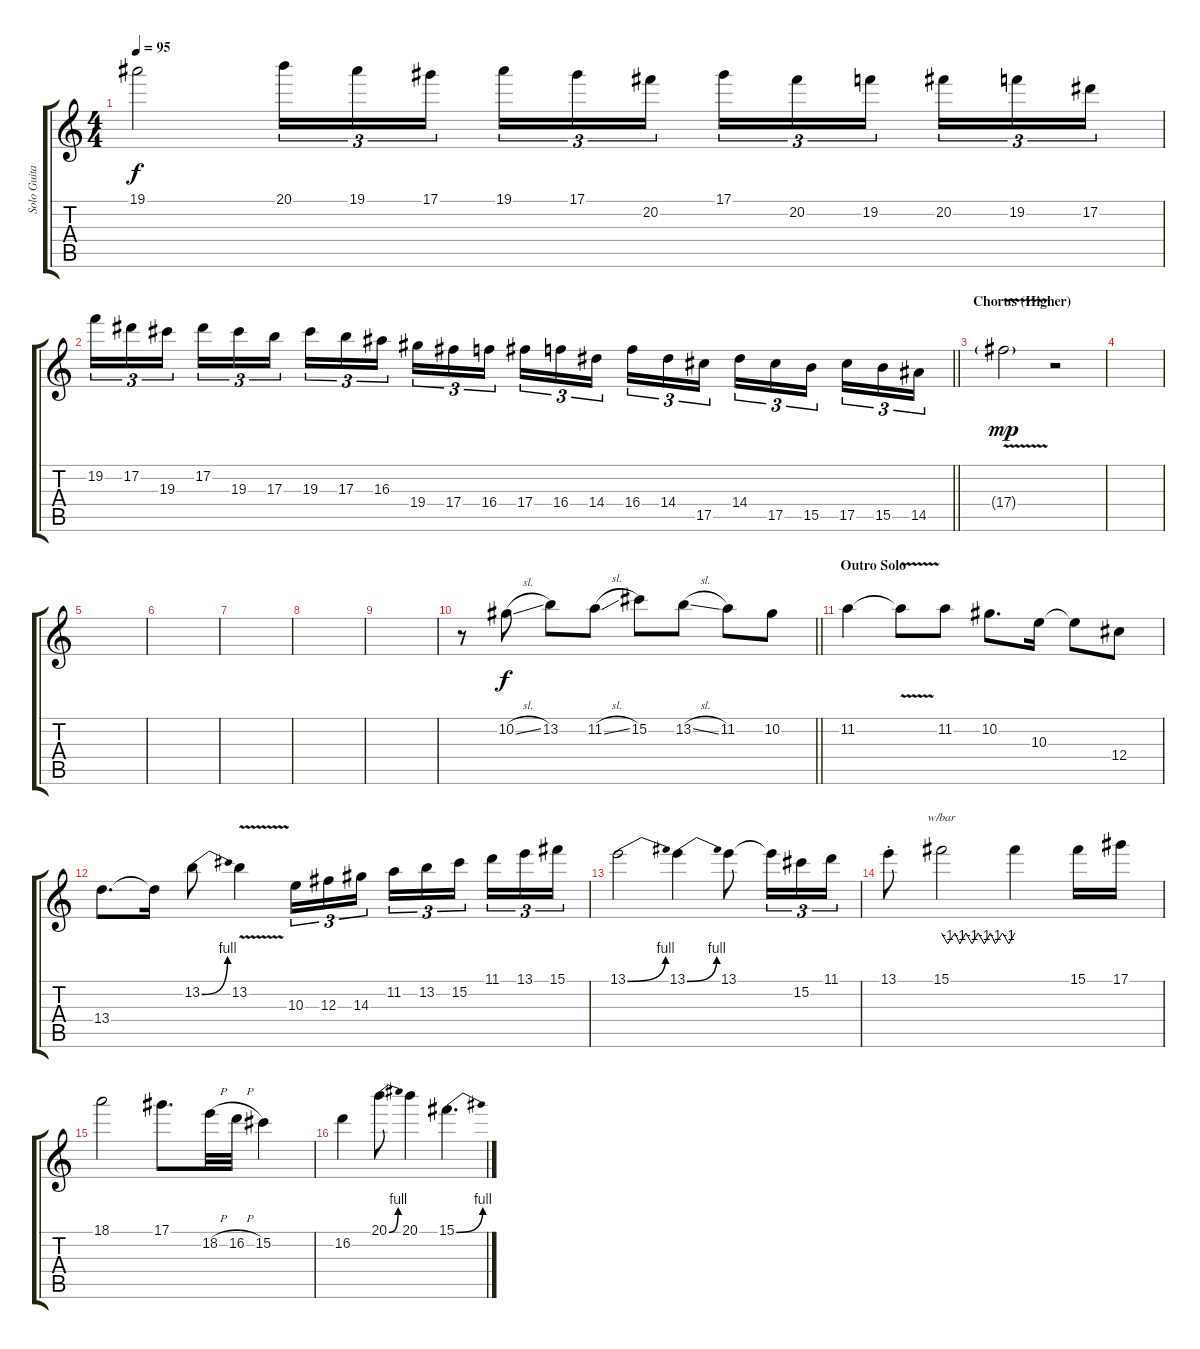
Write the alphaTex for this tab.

\track ("Solo Guitar" "Solo Guita") {instrument distortionguitar}
\staff {score tabs}
\tuning (Eb4 Bb3 Gb3 Db3 Ab2 Eb2) {hide}
\ts (4 4)
\tempo 95
\clef g2
\ks c
19.1.2{dy f} 20.1.16{tu (3 2)} 19.1.16{tu (3 2)} 17.1.16{tu (3 2) beam splitsecondary} 19.1.16{tu (3 2)} 17.1.16{tu (3 2)} 20.2.16{tu (3 2)} 17.1.16{tu (3 2)} 20.2.16{tu (3 2)} 19.2.16{tu (3 2) beam splitsecondary} 20.2.16{tu (3 2)} 19.2.16{tu (3 2)} 17.2.16{tu (3 2)} |
\barLineRight lightlight
19.2.16{tu (3 2)} 17.2.16{tu (3 2)} 19.3.16{tu (3 2) beam splitsecondary} 17.2.16{tu (3 2)} 19.3.16{tu (3 2)} 17.3.16{tu (3 2)} 19.3.16{tu (3 2)} 17.3.16{tu (3 2)} 16.3.16{tu (3 2) beam splitsecondary} 19.4.16{tu (3 2)} 17.4.16{tu (3 2)} 16.4.16{tu (3 2)} 17.4.16{tu (3 2)} 16.4.16{tu (3 2)} 14.4.16{tu (3 2) beam splitsecondary} 16.4.16{tu (3 2)} 14.4.16{tu (3 2)} 17.5.16{tu (3 2)} 14.4.16{tu (3 2)} 17.5.16{tu (3 2)} 15.5.16{tu (3 2) beam splitsecondary} 17.5.16{tu (3 2)} 15.5.16{tu (3 2)} 14.5.16{tu (3 2)} |
\section ("" "Chorus (Higher)")
17.4{v g}.2{dy mp} r.2 |
|
|
|
|
|
|
\barLineRight lightlight
r.8 10.2{sl}.8{dy f} 13.2.8 11.2{sl}.8 15.2.8 13.2{sl}.8 11.2.8 10.2.8 |
\section ("" "Outro Solo")
11.2.4 11.2{v t}.8 11.2.8 10.2.8{d} 10.3.16 10.3{t}.8 12.4.8 |
13.4.8{d} 13.4{t}.16 13.2{be (bend 0 0 60 4)}.8 13.2{v}.4 10.3.16{tu (3 2)} 12.3.16{tu (3 2)} 14.3.16{tu (3 2)} 11.2.16{tu (3 2)} 13.2.16{tu (3 2)} 15.2.16{tu (3 2) beam splitsecondary} 11.1.16{tu (3 2)} 13.1.16{tu (3 2)} 15.1.16{tu (3 2)} |
13.1{be (bend 0 0 60 4)}.2 13.1{be (bend 0 0 60 4)}.4 13.1.8 13.1{t}.16{tu (3 2)} 15.2.16{tu (3 2)} 11.1.16{tu (3 2)} |
13.1{st}.8 15.1.2{tbe (custom default 0 0 5 -4 11 0 15 -4 20 0 25 -4 30 0 35 -4 40 0 44 -4 50 0 55 -4 60 0)} 15.1{t}.4 15.1.16 17.1.16 |
18.1.2 17.1.8{d} 18.2{h}.32 16.2{h}.32 15.2.4 |
16.2.4 20.1{be (bend 0 0 60 4)}.8 20.1.4 15.1{be (bend 0 0 60 4)}.4{d}
